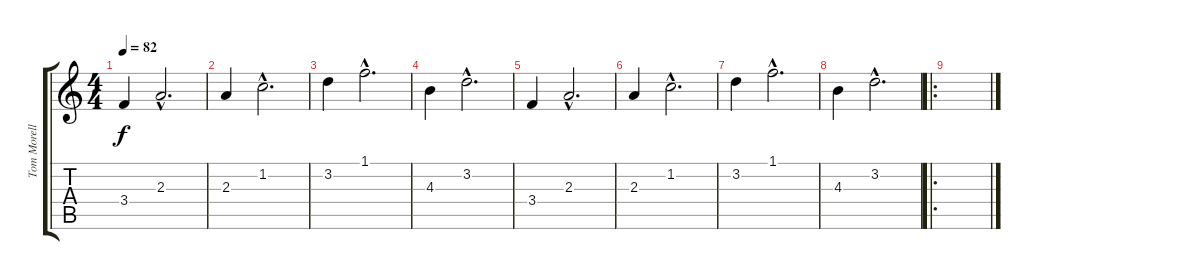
\track ("Tom Morello [clean]" "Tom Morell") {instrument electricguitarclean}
\staff {score tabs}
\tuning (E4 B3 G3 D3 A2 D2) {hide}
\ts (4 4)
\tempo 82
\clef g2
\ks c
3.4.4{dy f instrument electricguitarclean} 2.3{hac}.2{d} |
2.3.4 1.2{hac}.2{d} |
3.2.4 1.1{hac}.2{d} |
4.3.4 3.2{hac}.2{d} |
3.4.4 2.3{hac}.2{d} |
2.3.4 1.2{hac}.2{d} |
3.2.4 1.1{hac}.2{d} |
4.3.4 3.2{hac}.2{d} |
\ro
